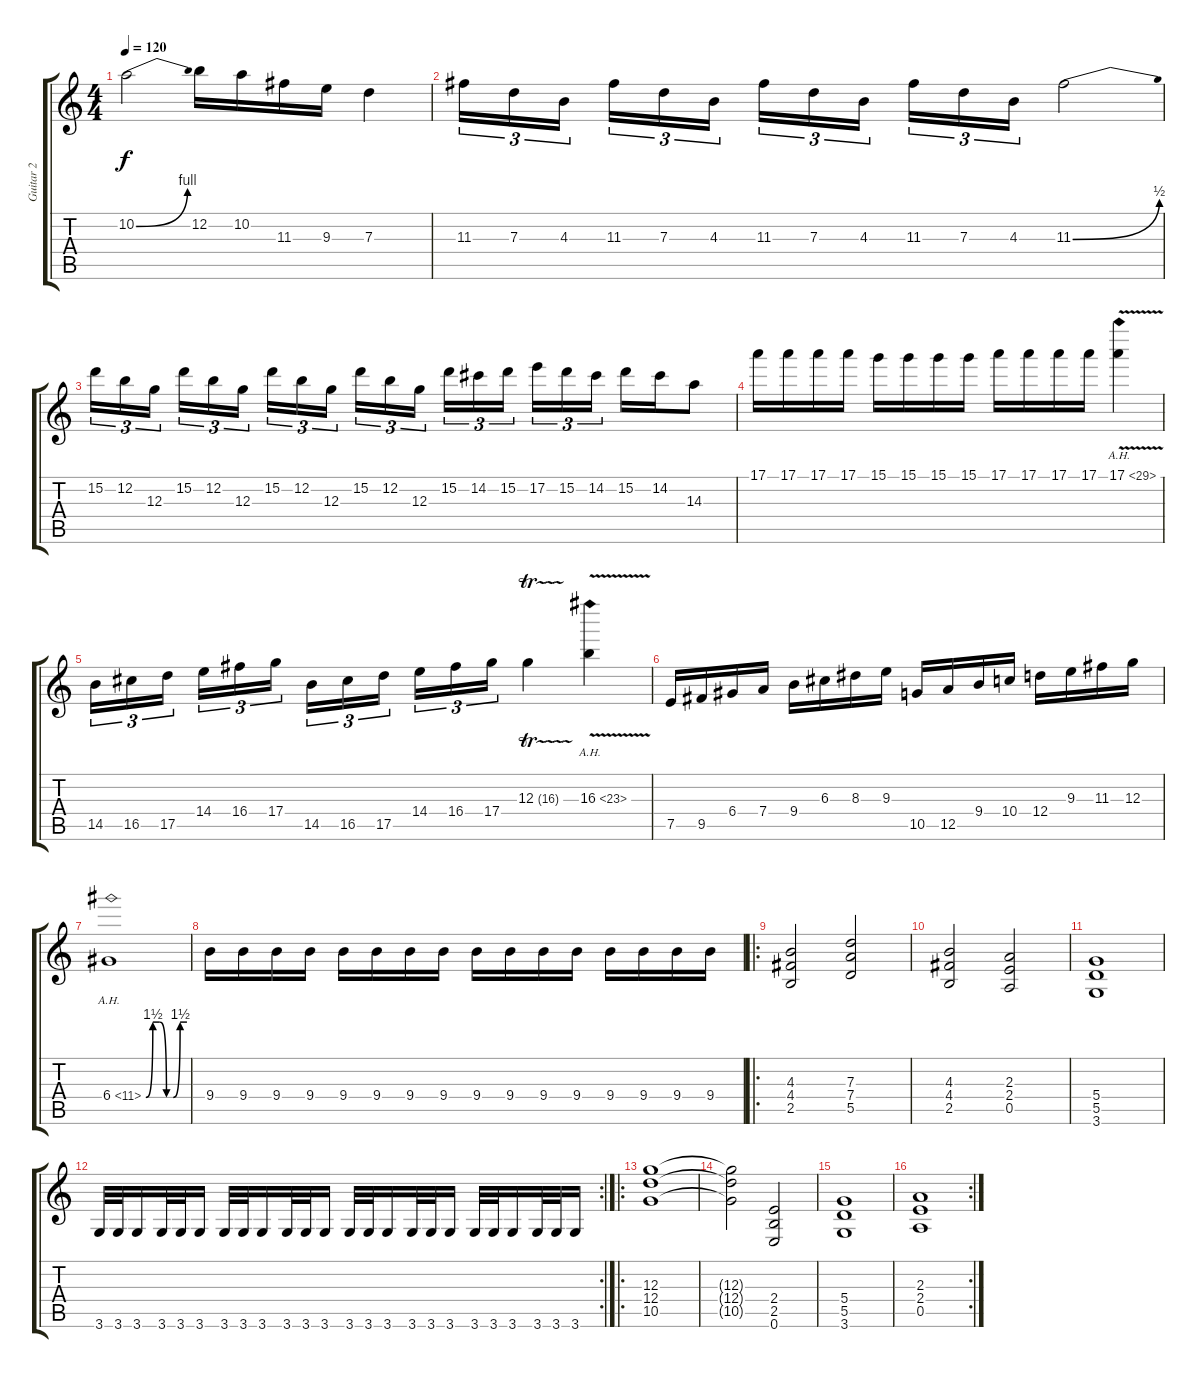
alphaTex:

\track ("Guitar 2" "Guitar 2") {instrument distortionguitar}
\staff {score tabs}
\tuning (E4 B3 G3 D3 A2 E2) {hide}
\ts (4 4)
\tempo 120
\clef g2
\ks c
10.2{be (bend 0 0 60 4)}.2{dy f instrument distortionguitar} 12.2.16 10.2.16 11.3.16 9.3.16 7.3.4 |
11.3.16{tu (3 2)} 7.3.16{tu (3 2)} 4.3.16{tu (3 2)} 11.3.16{tu (3 2)} 7.3.16{tu (3 2)} 4.3.16{tu (3 2)} 11.3.16{tu (3 2)} 7.3.16{tu (3 2)} 4.3.16{tu (3 2)} 11.3.16{tu (3 2)} 7.3.16{tu (3 2)} 4.3.16{tu (3 2)} 11.3{be (bend 0 0 60 2)}.2 |
15.2.16{tu (3 2)} 12.2.16{tu (3 2)} 12.3.16{tu (3 2)} 15.2.16{tu (3 2)} 12.2.16{tu (3 2)} 12.3.16{tu (3 2)} 15.2.16{tu (3 2)} 12.2.16{tu (3 2)} 12.3.16{tu (3 2)} 15.2.16{tu (3 2)} 12.2.16{tu (3 2)} 12.3.16{tu (3 2)} 15.2.16{tu (3 2)} 14.2.16{tu (3 2)} 15.2.16{tu (3 2)} 17.2.16{tu (3 2)} 15.2.16{tu (3 2)} 14.2.16{tu (3 2)} 15.2.16 14.2.16 14.3.8 |
17.1.16 17.1.16 17.1.16 17.1.16 15.1.16 15.1.16 15.1.16 15.1.16 17.1.16 17.1.16 17.1.16 17.1.16 17.1{ah 12 v}.4 |
14.5.16{tu (3 2)} 16.5.16{tu (3 2)} 17.5.16{tu (3 2)} 14.4.16{tu (3 2)} 16.4.16{tu (3 2)} 17.4.16{tu (3 2)} 14.5.16{tu (3 2)} 16.5.16{tu (3 2)} 17.5.16{tu (3 2)} 14.4.16{tu (3 2)} 16.4.16{tu (3 2)} 17.4.16{tu (3 2)} 12.3{tr (16 32)}.4 16.3{ah 7 v}.4 |
7.5.16 9.5.16 6.4.16 7.4.16 9.4.16 6.3.16 8.3.16 9.3.16 10.5.16 12.5.16 9.4.16 10.4.16 12.4.16 9.3.16 11.3.16 12.3.16 |
6.4{be (custom 0 0 10 6 20 6 30 0 40 0 50 6 60 6) ah 5}.1 |
9.4.16 9.4.16 9.4.16 9.4.16 9.4.16 9.4.16 9.4.16 9.4.16 9.4.16 9.4.16 9.4.16 9.4.16 9.4.16 9.4.16 9.4.16 9.4.16 |
\ro
(4.3 4.4 2.5).2 (7.3 7.4 5.5).2 |
(4.3 4.4 2.5).2 (2.3 2.4 0.5).2 |
(5.4 5.5 3.6).1 |
\rc 2
3.6.32 3.6.32 3.6.16 3.6.32 3.6.32 3.6.16 3.6.32 3.6.32 3.6.16 3.6.32 3.6.32 3.6.16 3.6.32 3.6.32 3.6.16 3.6.32 3.6.32 3.6.16 3.6.32 3.6.32 3.6.16 3.6.32 3.6.32 3.6.16 |
\ro
(12.3 12.4 10.5).1 |
(12.3{t} 12.4{t} 10.5{t}).2 (2.4 2.5 0.6).2 |
(5.4 5.5 3.6).1 |
\rc 2
(2.3 2.4 0.5).1
